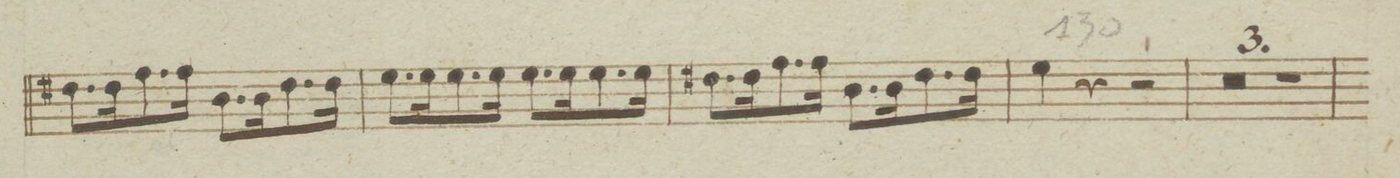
**kern	**dynam
*I"Violon	*
*clefF4	*
*k[b-e-]	*
*met(c)	*
*M4/4	*
8.F#X\Lyy	.
16F#\Kyy	.
8.A\yy	.
16A\Jkyy	.
8.D\Lyy	.
16D\Kyy	.
8.F#\yy	.
16F#\Jkyy	.
=128	=128
8.G\Lyy	.
16G\Kyy	.
8.G\yy	.
16G\Jkyy	.
8.G\Lyy	.
16G\Kyy	.
8.G\yy	.
16G\Jkyy	.
=129	=129
8.F#X\Lyy	.
16F#\Kyy	.
8.A\yy	.
16A\Jkyy	.
8.D\Lyy	.
16D\Kyy	.
8.F#\yy	.
16F#\Jkyy	.
=130	=130
4G\yy	.
4ryy	.
2ryy	.
=131	=131
0ryy	.
=132	=132
=133	=133
1ryy	.
=134	=134
*-	*-
